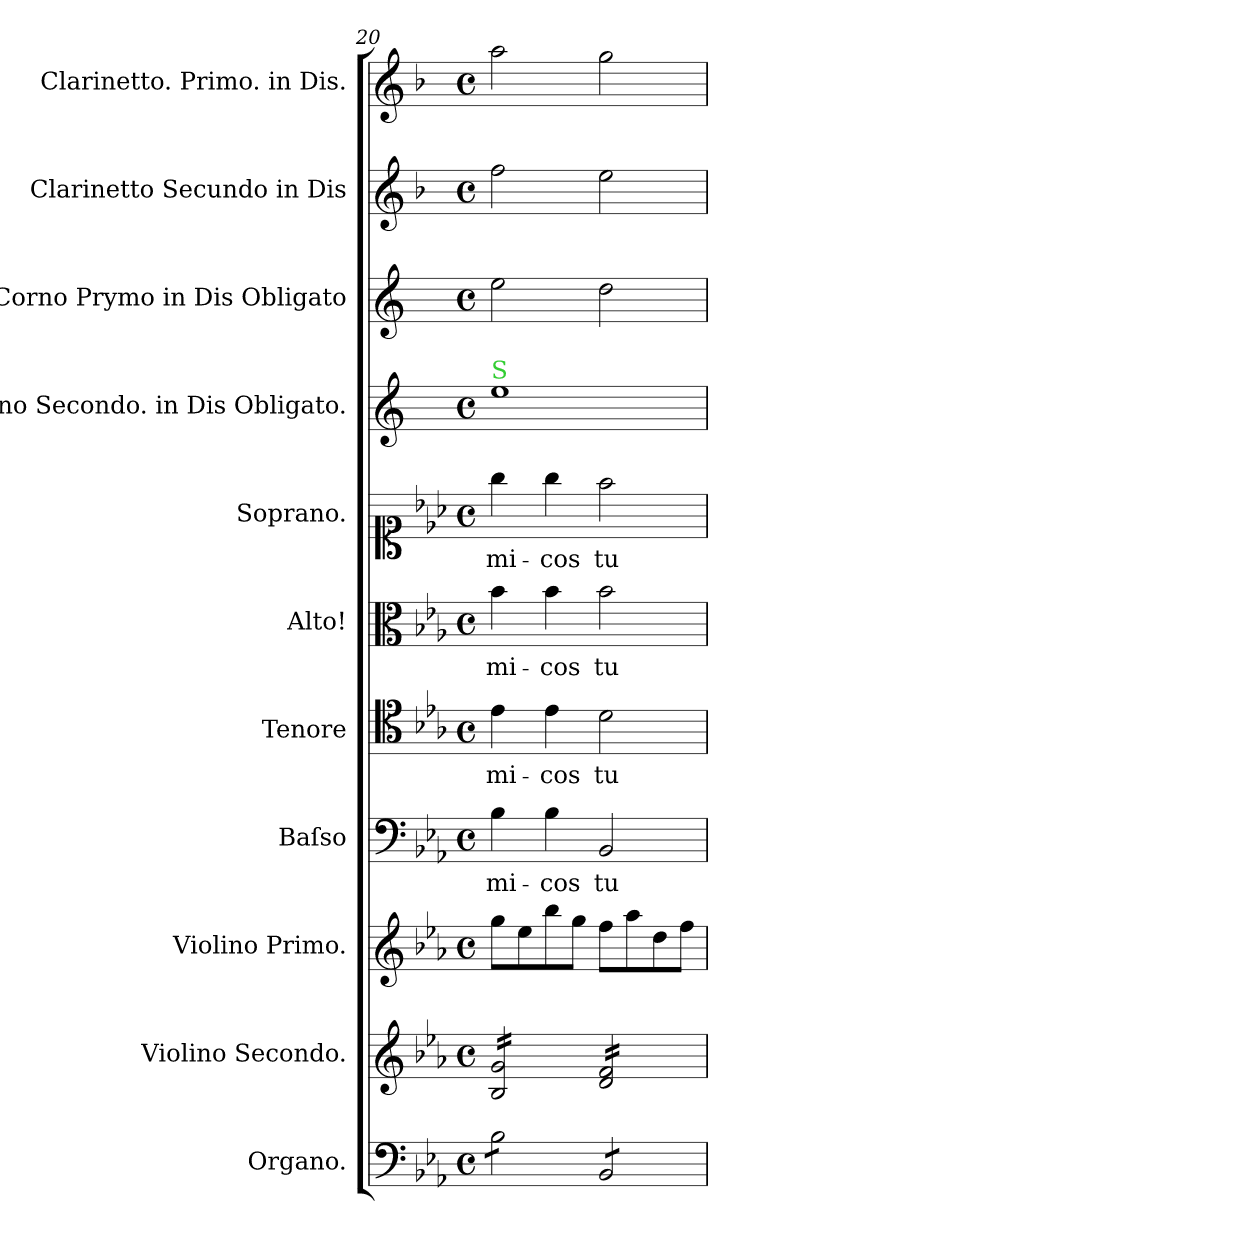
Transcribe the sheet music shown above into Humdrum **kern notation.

**kern	**kern	**kern	**kern	**text	**kern	**text	**kern	**text	**kern	**text	**kern	**kern	**kern	**kern
*part11	*part10	*part9	*part8	*part8	*part7	*part7	*part6	*part6	*part5	*part5	*part4	*part3	*part2	*part1
*staff11	*staff10	*staff9	*staff8	*staff8	*staff7	*staff7	*staff6	*staff6	*staff5	*staff5	*staff4	*staff3	*staff2	*staff1
*I"Organo.	*I"Violino Secondo.	*I"Violino Primo.	*I"Baſso	*	*I"Tenore	*	*I"Alto!	*	*I"Soprano.	*	*I"Corno Secondo. in Dis Obligato.	*I"Corno Prymo in Dis Obligato	*I"Clarinetto Secundo in Dis	*I"Clarinetto. Primo. in Dis.
*I'org	*I'vl2	*I'vl1	*I'B	*	*I'T	*	*I'A	*	*I'S	*	*I'cor2	*I'cor1	*I'Cl.	*I'Cl.
*clefF4	*clefG2	*clefG2	*clefF4	*	*clefC4	*	*clefC3	*	*clefC1	*	*clefG2	*clefG2	*clefG2	*clefG2
*	*	*	*	*	*	*	*	*	*	*	*ITrd5c9	*ITrd5c9	*ITrd1c2	*ITrd1c2
*k[b-e-a-]	*k[b-e-a-]	*k[b-e-a-]	*k[b-e-a-]	*	*k[b-e-a-]	*	*k[b-e-a-]	*	*k[b-e-a-]	*	*k[b-e-a-]	*k[b-e-a-]	*k[b-e-a-]	*k[b-e-a-]
*M4/4	*M4/4	*M4/4	*M4/4	*	*M4/4	*	*M4/4	*	*M4/4	*	*M4/4	*M4/4	*M4/4	*M4/4
*met(c)	*met(c)	*met(c)	*met(c)	*	*met(c)	*	*met(c)	*	*met(c)	*	*met(c)	*met(c)	*met(c)	*met(c)
=20	=20	=20	=20	=20	=20	=20	=20	=20	=20	=20	=20	=20	=20	=20
!	!	!	!	!	!	!	!	!	!	!	!LO:TX:a:color=limegreen:t=S	!	!	!
*tremolo	*	*	*	*	*	*	*	*	*	*	*	*	*	*
*	*tremolo	*	*	*	*	*	*	*	*	*	*	*	*	*
8B-\L	16B-/ 16g/LL	8gg\L	4B-\	mi-	4e-\	-mi-	4b-\	-mi-	4gg\	-mi-	1g	2g\	2ee-\	2gg\
.	16B-/ 16g/	.	.	.	.	.	.	.	.	.	.	.	.	.
8B-\	16B-/ 16g/	8ee-\	.	.	.	.	.	.	.	.	.	.	.	.
.	16B-/ 16g/	.	.	.	.	.	.	.	.	.	.	.	.	.
8B-\	16B-/ 16g/	8bb-\	4B-\	-cos	4e-\	-cos	4b-\	-cos	4gg\	-cos	.	.	.	.
.	16B-/ 16g/	.	.	.	.	.	.	.	.	.	.	.	.	.
8B-\J	16B-/ 16g/	8gg\J	.	.	.	.	.	.	.	.	.	.	.	.
.	16B-/ 16g/JJ	.	.	.	.	.	.	.	.	.	.	.	.	.
8BB-/L	16d/ 16f/LL	8ff\L	2BB-/	tu-	2d\	tu-	2b-\	tu-	2ff\	tu-	.	2f\	2dd\	2ff\
.	16d/ 16f/	.	.	.	.	.	.	.	.	.	.	.	.	.
8BB-/	16d/ 16f/	8aa-\	.	.	.	.	.	.	.	.	.	.	.	.
.	16d/ 16f/	.	.	.	.	.	.	.	.	.	.	.	.	.
8BB-/	16d/ 16f/	8dd\	.	.	.	.	.	.	.	.	.	.	.	.
.	16d/ 16f/	.	.	.	.	.	.	.	.	.	.	.	.	.
8BB-/J	16d/ 16f/	8ff\J	.	.	.	.	.	.	.	.	.	.	.	.
*Xtremolo	*	*	*	*	*	*	*	*	*	*	*	*	*	*
.	16d/ 16f/JJ	.	.	.	.	.	.	.	.	.	.	.	.	.
*	*Xtremolo	*	*	*	*	*	*	*	*	*	*	*	*	*
=	=	=	=	=	=	=	=	=	=	=	=	=	=	=
*-	*-	*-	*-	*-	*-	*-	*-	*-	*-	*-	*-	*-	*-	*-
